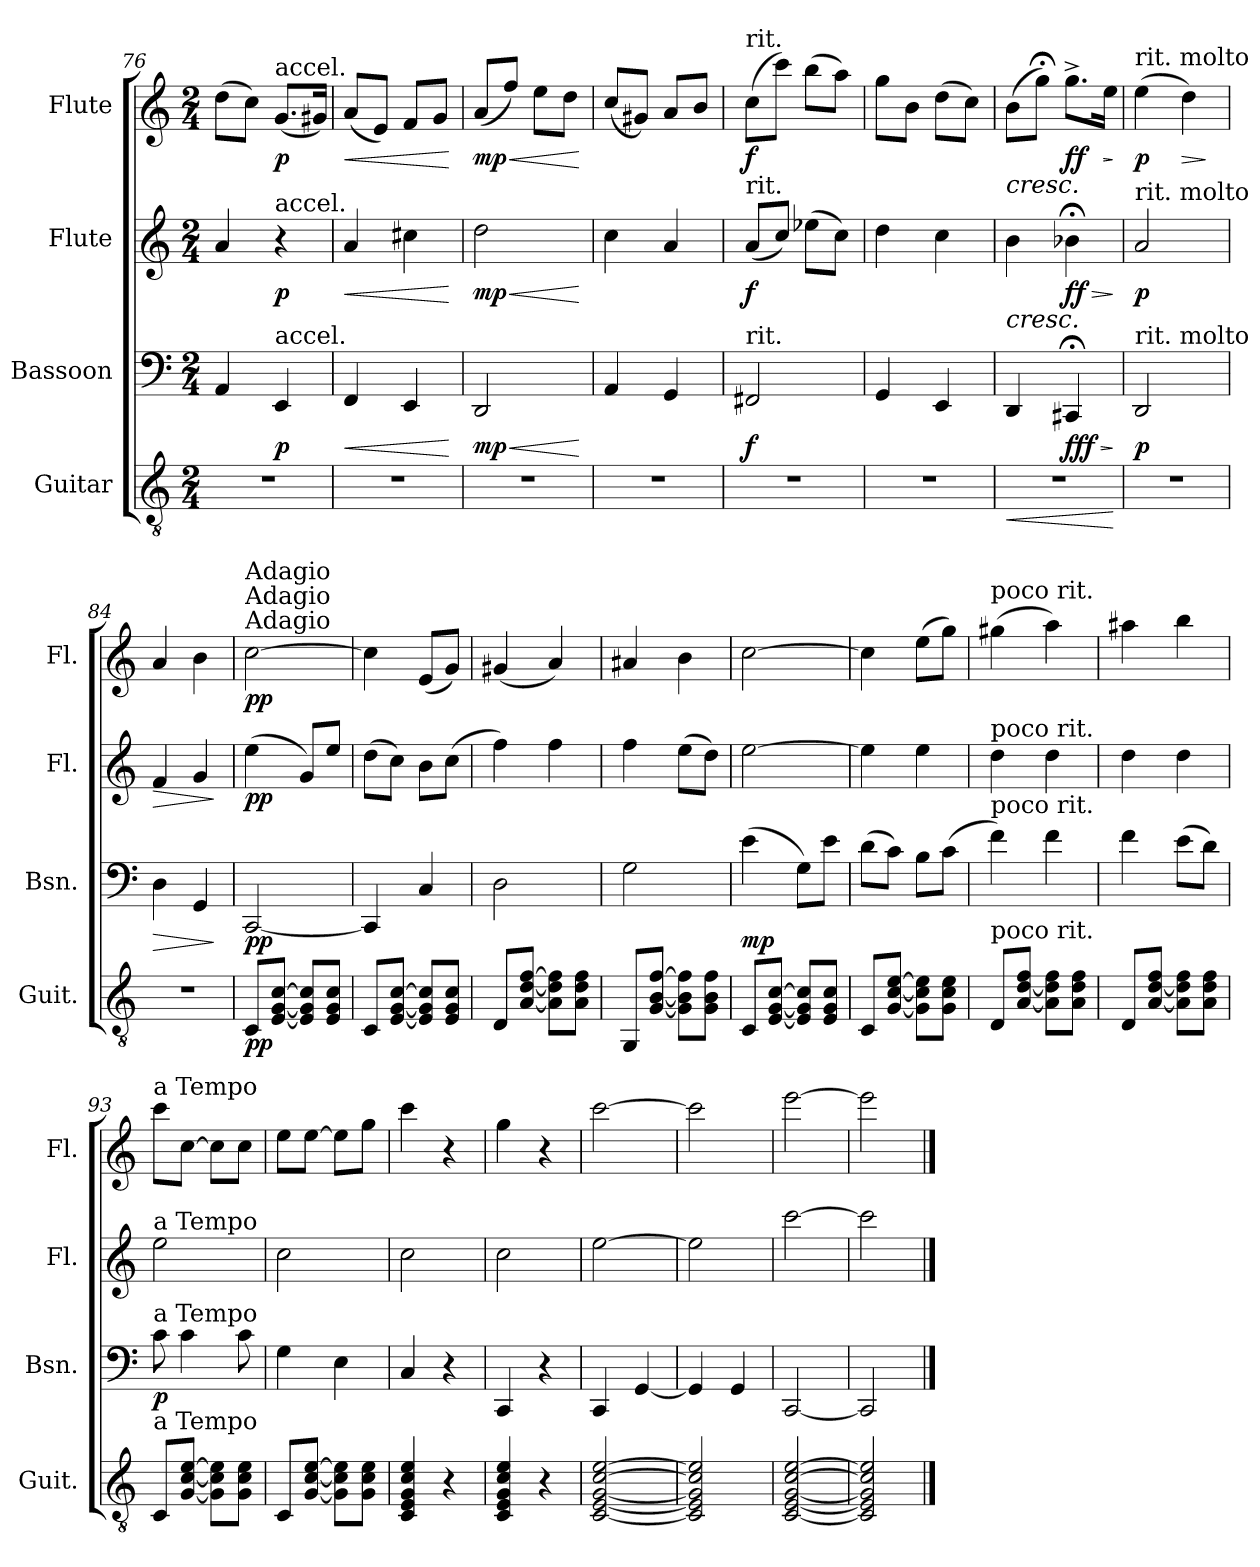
**kern	**dynam	**kern	**dynam	**kern	**dynam	**kern	**dynam
*part4	*part4	*part3	*part3	*part2	*part2	*part1	*part1
*staff4	*staff4	*staff3	*staff3	*staff2	*staff2	*staff1	*staff1
*I"Guitar	*	*I"Bassoon	*	*I"Flute	*	*I"Flute	*
*I'Guit.	*	*I'Bsn.	*	*I'Fl.	*	*I'Fl.	*
*clefGv2	*	*clefF4	*	*clefG2	*	*clefG2	*
*k[]	*	*k[]	*	*k[]	*	*k[]	*
*C:	*	*C:	*	*C:	*	*C:	*
*M2/4	*	*M2/4	*	*M2/4	*	*M2/4	*
=76	=76	=76	=76	=76	=76	=76	=76
2r	.	4AA/	.	4a/	.	(8dd\L	.
.	.	.	.	.	.	8cc\J)	.
!	!	!	!	!	!	!LO:TX:a:t=accel.	!
!	!	!	!	!LO:TX:a:t=accel.	!	!	!
!	!	!LO:TX:a:t=accel.	!	!	!	!	!
!	!	!	!LO:DY:b	!	!LO:DY:b	!	!LO:DY:b
.	.	4EE/	p	4r	p	(8.g/L	p
.	.	.	.	.	.	16g#X/Jk)	.
=77	=77	=77	=77	=77	=77	=77	=77
!	!	!	!LO:HP:b	!	!LO:HP:b	!	!LO:HP:b
2r	.	4FF/	<	4a/	<	(8a/L	<
.	.	.	.	.	.	8e/J)	.
.	.	4EE/	.	4cc#X\	.	8f/L	.
.	.	.	.	.	.	8g/J	.
.	.	.	[	.	[	.	[
=78	=78	=78	=78	=78	=78	=78	=78
!	!	!	!LO:HP:b	!	!LO:HP:b	!	!LO:HP:b
!	!	!	!LO:DY:n=1:b	!	!LO:DY:n=1:b	!	!LO:DY:n=1:b
2r	.	2DD/	< mp	2dd\	< mp	(8a/L	< mp
.	.	.	.	.	.	8ff/J)	.
.	.	.	.	.	.	8ee\L	.
.	.	.	.	.	.	8dd\J	.
.	.	.	[	.	[	.	[
=79	=79	=79	=79	=79	=79	=79	=79
2r	.	4AA/	.	4cc\	.	(8cc/L	.
.	.	.	.	.	.	8g#X/J)	.
.	.	4GG/	.	4a/	.	8a/L	.
.	.	.	.	.	.	8b/J	.
=80	=80	=80	=80	=80	=80	=80	=80
!	!	!	!	!	!	!LO:TX:a:t=rit.	!
!	!	!	!	!LO:TX:a:t=rit.	!	!	!
!	!	!LO:TX:a:t=rit.	!	!	!	!	!
!	!	!	!LO:DY:b	!	!LO:DY:b	!	!LO:DY:b
2r	.	2FF#X/	f	(8a/L	f	(8cc\L	f
.	.	.	.	8cc/J)	.	8ccc\J)	.
.	.	.	.	(8ee-X\L	.	(8bb\L	.
.	.	.	.	8cc\J)	.	8aa\J)	.
=81	=81	=81	=81	=81	=81	=81	=81
2r	.	4GG/	.	4dd\	.	8gg\L	.
.	.	.	.	.	.	8b\J	.
.	.	4EE/	.	4cc\	.	(8dd\L	.
.	.	.	.	.	.	8cc\J)	.
=82	=82	=82	=82	=82	=82	=82	=82
!	!LO:HP:b	!	!	!	!LO:HP:b	!	!LO:HP:b
2r	<	4DD/	.	4b\	<	(8b\L	<
.	.	.	.	.	.	8gg;<\J)	.
!	!	!	!LO:HP:b	!	!LO:HP:b	!	!
!	!	!	!LO:DY:n=1:b	!	!	!	!
!	!	!	!LO:DY:n=2:b	!	!LO:DY:n=1:b	!	!LO:DY:b
.	.	4CC#X;</	> f ff	4b-X;<\	> ff	8.gg^\L	ff
!	!	!	!	!	!	!	!LO:HP:b
.	.	.	.	.	.	16ee\Jk	>
.	[	.	]	.	[ ]	.	[ ]
=83	=83	=83	=83	=83	=83	=83	=83
!	!	!	!	!	!	!LO:TX:a:t=rit. molto	!
!	!	!	!	!LO:TX:a:t=rit. molto	!	!	!
!	!	!LO:TX:a:t=rit. molto	!	!	!	!	!
!	!	!	!LO:DY:b	!	!LO:DY:b	!	!LO:DY:b
2r	.	2DD/	p	2a/	p	(4ee\	p
!	!	!	!	!	!	!	!LO:HP:b
.	.	.	.	.	.	4dd\)	>
.	.	.	.	.	.	.	]
=84	=84	=84	=84	=84	=84	=84	=84
!	!	!	!LO:HP:b	!	!LO:HP:b	!	!
2r	.	4D\	>	4f/	>	4a/	.
.	.	4GG/	.	4g/	.	4b\	.
.	.	.	]	.	]	.	.
!!LO:LB:g=z
=85	=85	=85	=85	=85	=85	=85	=85
!	!	!	!	!	!	!LO:TX:a:t=Adagio	!
!	!	!	!	!	!	!LO:TX:a:t=Adagio	!
!	!	!	!	!	!	!LO:TX:a:t=Adagio	!
!	!LO:DY:b	!	!LO:DY:b	!	!LO:DY:b	!	!LO:DY:b
8C/L	pp	[2CC/	pp	(4ee\	pp	[2cc\	pp
[8E/ [8G/ [8c/J	.	.	.	.	.	.	.
8E/] 8G/] 8c/]L	.	.	.	8g/L)	.	.	.
8E/ 8G/ 8c/J	.	.	.	8ee/J	.	.	.
=86	=86	=86	=86	=86	=86	=86	=86
8C/L	.	4CC/]	.	(8dd\L	.	4cc\]	.
[8E/ [8G/ [8c/J	.	.	.	8cc\J)	.	.	.
8E/] 8G/] 8c/]L	.	4C/	.	8b\L	.	(8e/L	.
8E/ 8G/ 8c/J	.	.	.	(8cc\J	.	8g/J)	.
=87	=87	=87	=87	=87	=87	=87	=87
8D/L	.	2D\	.	4ff\)	.	(4g#X/	.
[8A/ [8d/ [8f/J	.	.	.	.	.	.	.
8A\] 8d\] 8f\]L	.	.	.	4ff\	.	4a/)	.
8A\ 8d\ 8f\J	.	.	.	.	.	.	.
=88	=88	=88	=88	=88	=88	=88	=88
8GG/L	.	2G\	.	4ff\	.	4a#X/	.
[8G/ [8B/ [8f/J	.	.	.	.	.	.	.
8G\] 8B\] 8f\]L	.	.	.	(8ee\L	.	4b\	.
8G\ 8B\ 8f\J	.	.	.	8dd\J)	.	.	.
=89	=89	=89	=89	=89	=89	=89	=89
!	!	!	!LO:DY:b	!	!	!	!
8C/L	.	(4e\	mp	[2ee\	.	[2cc\	.
[8E/ [8G/ [8c/J	.	.	.	.	.	.	.
8E/] 8G/] 8c/]L	.	8G\L)	.	.	.	.	.
8E/ 8G/ 8c/J	.	8e\J	.	.	.	.	.
=90	=90	=90	=90	=90	=90	=90	=90
8C/L	.	(8d\L	.	4ee\]	.	4cc\]	.
[8G/ [8c/ [8e/J	.	8c\J)	.	.	.	.	.
8G\] 8c\] 8e\]L	.	8B\L	.	4ee\	.	(8ee\L	.
8G\ 8c\ 8e\J	.	(8c\J	.	.	.	8gg\J)	.
=91	=91	=91	=91	=91	=91	=91	=91
!	!	!	!	!	!	!LO:TX:a:t=poco rit.	!
!	!	!	!	!LO:TX:a:t=poco rit.	!	!	!
!	!	!LO:TX:a:t=poco rit.	!	!	!	!	!
!LO:TX:a:t=poco rit.	!	!	!	!	!	!	!
8D/L	.	4f\)	.	4dd\	.	(4gg#X\	.
[8A/ [8d/ 8f/J	.	.	.	.	.	.	.
8A\] 8d\] 8f\L	.	4f\	.	4dd\	.	4aa\)	.
8A\ 8d\ 8f\J	.	.	.	.	.	.	.
=92	=92	=92	=92	=92	=92	=92	=92
8D/L	.	4f\	.	4dd\	.	4aa#X\	.
[8A/ [8d/ 8f/J	.	.	.	.	.	.	.
8A\] 8d\] 8f\L	.	(8e\L	.	4dd\	.	4bb\	.
8A\ 8d\ 8f\J	.	8d\J)	.	.	.	.	.
=93	=93	=93	=93	=93	=93	=93	=93
!	!	!	!	!	!	!LO:TX:a:t=a Tempo	!
!	!	!	!	!LO:TX:a:t=a Tempo	!	!	!
!	!	!LO:TX:a:t=a Tempo	!	!	!	!	!
!LO:TX:a:t=a Tempo	!	!	!	!	!	!	!
!	!	!	!LO:DY:b	!	!	!	!
8C/L	.	8c\	p	2ee\	.	8ccc\L	.
[8G/ [8c/ [8e/J	.	4c\	.	.	.	[8cc\J	.
8G\] 8c\] 8e\]L	.	.	.	.	.	8cc\L]	.
8G\ 8c\ 8e\J	.	8c\	.	.	.	8cc\J	.
=94	=94	=94	=94	=94	=94	=94	=94
8C/L	.	4G\	.	2cc\	.	8ee\L	.
[8G/ [8c/ [8e/J	.	.	.	.	.	[8ee\J	.
8G\] 8c\] 8e\]L	.	4E\	.	.	.	8ee\L]	.
8G\ 8c\ 8e\J	.	.	.	.	.	8gg\J	.
=95	=95	=95	=95	=95	=95	=95	=95
4C/ 4E/ 4G/ 4c/ 4e/	.	4C/	.	2cc\	.	4ccc\	.
4r	.	4r	.	.	.	4r	.
=96	=96	=96	=96	=96	=96	=96	=96
4C/ 4E/ 4G/ 4c/ 4e/	.	4CC/	.	2cc\	.	4gg\	.
4r	.	4r	.	.	.	4r	.
=97	=97	=97	=97	=97	=97	=97	=97
[2C/ [2E/ [2G/ [2c/ [2e/	.	4CC/	.	[2ee\	.	[2ccc\	.
.	.	[4GG/	.	.	.	.	.
!!LO:LB:g=z
=98	=98	=98	=98	=98	=98	=98	=98
2C/] 2E/] 2G/] 2c/] 2e/]	.	4GG/]	.	2ee\]	.	2ccc\]	.
.	.	4GG/	.	.	.	.	.
=99	=99	=99	=99	=99	=99	=99	=99
[2C/ [2E/ [2G/ [2c/ [2e/	.	[2CC/	.	[2ccc\	.	[2eee\	.
=100	=100	=100	=100	=100	=100	=100	=100
2C/] 2E/] 2G/] 2c/] 2e/]	.	2CC/]	.	2ccc\]	.	2eee\]	.
==	==	==	==	==	==	==	==
*-	*-	*-	*-	*-	*-	*-	*-
